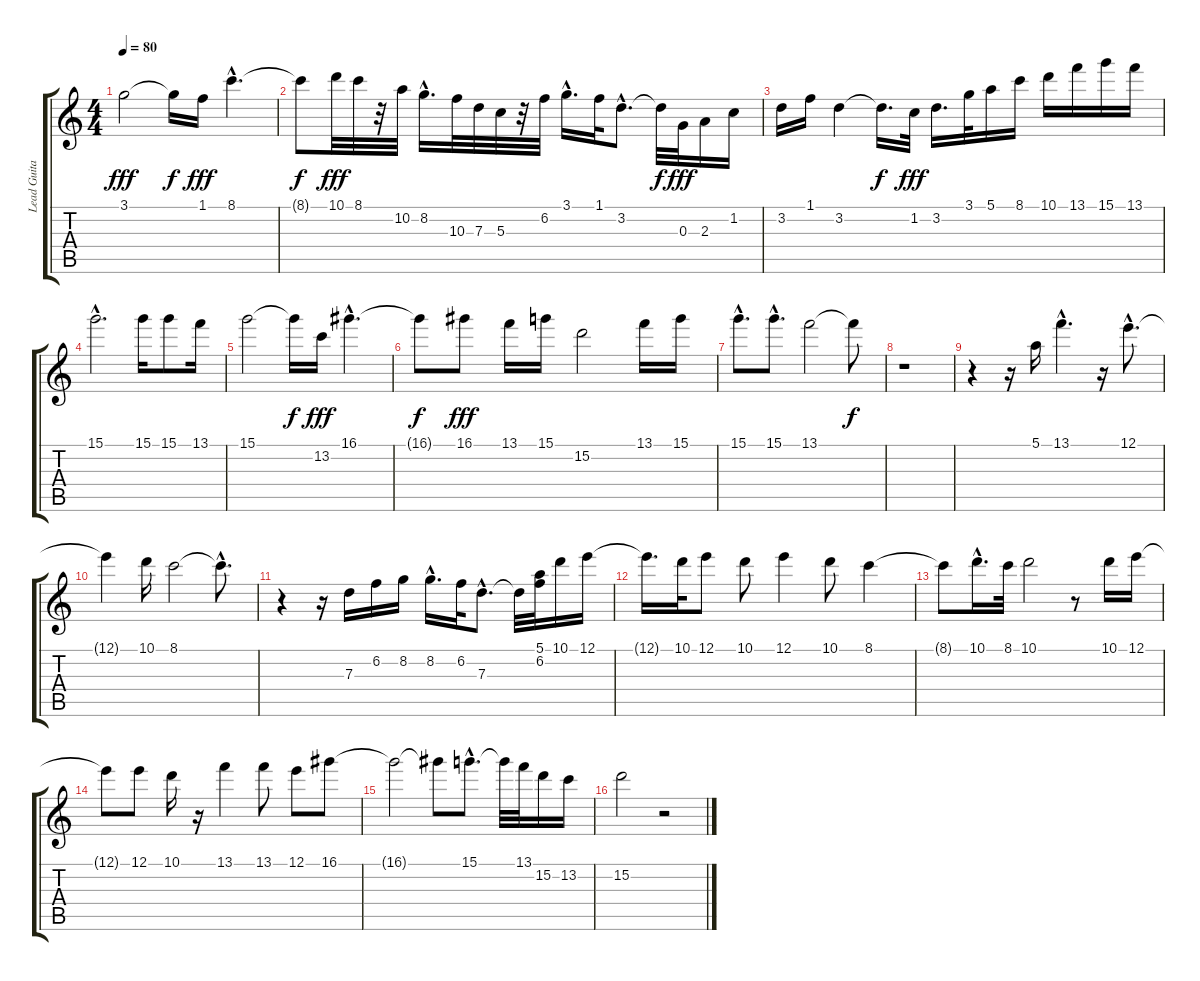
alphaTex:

\track ("Lead Guitar" "Lead Guita") {instrument electricguitarclean}
\staff {score tabs}
\tuning (E4 B3 G3 D3 A2 E2) {hide}
\ts (4 4)
\tempo 80
\clef g2
\ks c
3.1.2{dy fff} 3.1{t}.16{dy f} 1.1.16{dy fff} 8.1{hac}.4{d} |
8.1{t}.8{dy f} 10.1.32{dy fff} 8.1.32 r.32 10.2.32 8.2{hac}.16{d} 10.3.32 7.3.32 5.3.32 r.32 6.2.32 3.1{hac}.16{d} 1.1.32 3.2{hac}.8{d} 3.2{t}.32{dy f} 0.3.32{dy fff} 2.3.16 1.2.16 |
3.2.16 1.1.16 3.2.4 3.2{t}.16{d dy f} 1.2.32{dy fff} 3.2.16{d} 3.1.32 5.1.16 8.1.16 10.1.16 13.1.16 15.1.16 13.1.16 |
15.1{hac}.2{d} 15.1.16 15.1.8 13.1.16 |
15.1.2 15.1{t}.16{dy f} 13.2.16{dy fff} 16.1{hac}.4{d} |
16.1{t}.8{dy f} 16.1.8{dy fff} 13.1.16 15.1.16 15.2.2 13.1.16 15.1.16 |
15.1{hac}.8{d} 15.1{hac}.8{d} 13.1.2 13.1{t}.8{dy f} |
r.1 |
r.4 r.16 5.1.16 13.1{hac}.4{d} r.16 12.1{hac}.8{d} |
12.1{t}.4 10.1.16 8.1.2 8.1{hac t}.8{d} |
r.4 r.16 7.3.16 6.2.16 8.2.16 8.2{hac}.16{d} 6.2.32 7.3{hac}.8{d} 7.3{t}.32 (5.1 6.2).32 10.1.16 12.1.16 |
12.1{t}.16{d} 10.1.32 12.1.8 10.1.8 12.1.4 10.1.8 8.1.4 |
8.1{t}.8 10.1{hac}.16{d} 8.1.32 10.1.2 r.8 10.1.16 12.1.16 |
12.1{t}.8 12.1.8 10.1.16 r.16 13.1.4 13.1.8 12.1.8 16.1.8 |
16.1{t}.2 16.1{t}.8 15.1{hac}.8{d volume 14} 15.1{t}.32 13.1.32{volume 13} 15.2.16{volume 12} 13.2.16{volume 12} |
15.2.2{volume 12} r.2
